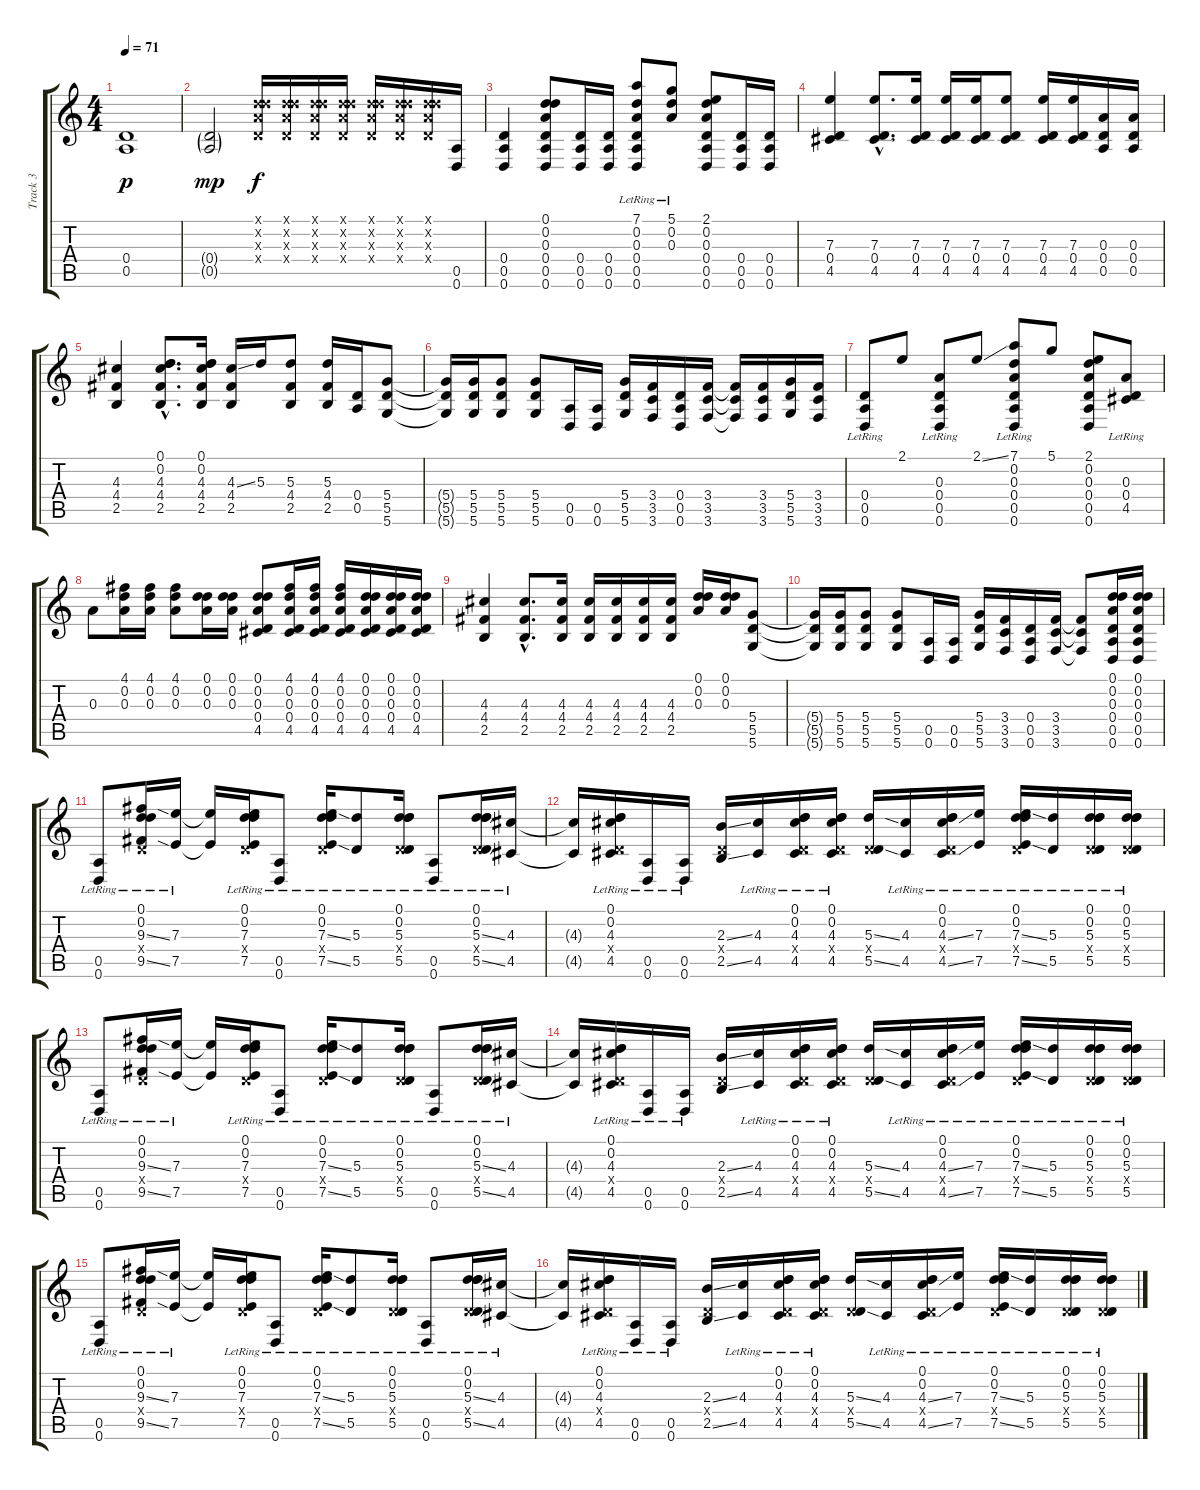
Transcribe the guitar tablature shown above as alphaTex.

\track ("Track 3" "Track 3") {instrument distortionguitar}
\staff {score tabs}
\tuning (D4 D4 A3 D3 A2 D2) {hide}
\ts (4 4)
\tempo 71
\clef g2
\ks c
(0.4 0.5).1{dy p} |
(0.4{g} 0.5{g}).2{dy mp} (0.1{x} 0.2{x} 0.3{x} 0.4{x}).16{dy f} (0.1{x} 0.2{x} 0.3{x} 0.4{x}).16 (0.1{x} 0.2{x} 0.3{x} 0.4{x}).16 (0.1{x} 0.2{x} 0.3{x} 0.4{x}).16 (0.1{x} 0.2{x} 0.3{x} 0.4{x}).16 (0.1{x} 0.2{x} 0.3{x} 0.4{x}).16 (0.1{x} 0.2{x} 0.3{x} 0.4{x}).16 (0.5 0.6).16 |
(0.4 0.5 0.6).4 (0.1 0.2 0.3 0.4 0.5 0.6).8 (0.4 0.5 0.6).16 (0.4 0.5 0.6).16 (7.1 0.2{lr} 0.3{lr} 0.4{lr} 0.5{lr} 0.6{lr}).8 (5.1 0.2{lr} 0.3{lr}).8 (2.1 0.2 0.3 0.4 0.5 0.6).8 (0.4 0.5 0.6).16 (0.4 0.5 0.6).16 |
(7.3 0.4 4.5).4 (7.3{hac} 0.4{hac} 4.5{hac}).8{d} (7.3 0.4 4.5).16 (7.3 0.4 4.5).16 (7.3 0.4 4.5).16 (7.3 0.4 4.5).8 (7.3 0.4 4.5).16 (7.3 0.4 4.5).16 (0.3 0.4 0.5).16 (0.3 0.4 0.5).16 |
(4.3 4.4 2.5).4 (0.1{hac} 0.2{hac} 4.3{hac} 4.4{hac} 2.5{hac}).8{d} (0.1 0.2 4.3 4.4 2.5).16 (4.3{ss} 4.4 2.5).16 5.3.16 (5.3 4.4 2.5).8 (5.3 4.4 2.5).16 (0.4 0.5).16 (5.4 5.5 5.6).8 |
(5.4{t} 5.5{t} 5.6{t}).16 (5.4 5.5 5.6).16 (5.4 5.5 5.6).8 (5.4 5.5 5.6).8 (0.5 0.6).16 (0.5 0.6).16 (5.4 5.5 5.6).16 (3.4 3.5 3.6).16 (0.4 0.5 0.6).16 (3.4 3.5 3.6).16 (3.4{t} 3.5{t} 3.6{t}).16 (3.4 3.5 3.6).16 (5.4 5.5 5.6).16 (3.4 3.5 3.6).16 |
(0.4{lr} 0.5{lr} 0.6{lr}).8 2.1.8 (0.3{lr} 0.4{lr} 0.5{lr} 0.6{lr}).8 2.1{ss}.8 (7.1 0.2{lr} 0.3{lr} 0.4{lr} 0.5{lr} 0.6{lr}).8 5.1.8 (2.1 0.2 0.3 0.4 0.5 0.6).8 (0.3{lr} 0.4{lr} 4.5{lr}).8 |
0.3.8 (4.1 0.2 0.3).16 (4.1 0.2 0.3).16 (4.1 0.2 0.3).8 (0.1 0.2 0.3).16 (0.1 0.2 0.3).16 (0.1 0.2 0.3 0.4 4.5).8 (4.1 0.2 0.3 0.4 4.5).16 (4.1 0.2 0.3 0.4 4.5).16 (4.1 0.2 0.3 0.4 4.5).16 (0.1 0.2 0.3 0.4 4.5).16 (0.1 0.2 0.3 0.4 4.5).16 (0.1 0.2 0.3 0.4 4.5).16 |
(4.3 4.4 2.5).4 (4.3{hac} 4.4{hac} 2.5{hac}).8{d} (4.3 4.4 2.5).16 (4.3 4.4 2.5).16 (4.3 4.4 2.5).16 (4.3 4.4 2.5).16 (4.3 4.4 2.5).16 (0.1 0.2 0.3).16 (0.1 0.2 0.3).16 (5.4 5.5 5.6).8 |
(5.4{t} 5.5{t} 5.6{t}).16 (5.4 5.5 5.6).16 (5.4 5.5 5.6).8 (5.4 5.5 5.6).8 (0.5 0.6).16 (0.5 0.6).16 (5.4 5.5 5.6).16 (3.4 3.5 3.6).16 (0.4 0.5 0.6).16 (3.4 3.5 3.6).16 (3.4{t} 3.5{t} 3.6{t}).8 (0.1 0.2 0.3 0.4 0.5 0.6).16 (0.1 0.2 0.3 0.4 0.5 0.6).16 |
(0.5{lr} 0.6{lr}).8 (0.1{lr} 0.2{lr} 9.3{ss} 0.4{x} 9.5{ss}).16 (7.3{lr} 7.5{lr}).16 (7.3{t} 7.5{t}).16 (0.1{lr} 0.2{lr} 7.3{lr} 0.4{x} 7.5{lr}).16 (0.5{lr} 0.6{lr}).8 (0.1{lr} 0.2{lr} 7.3{ss} 0.4{x} 7.5{ss}).16 (5.3{lr} 5.5{lr}).8 (0.1{lr} 0.2{lr} 5.3{lr} 0.4{x} 5.5{lr}).16 (0.5{lr} 0.6{lr}).8 (0.1{lr} 0.2{lr} 5.3{ss} 0.4{x} 5.5{ss}).16 (4.3{lr} 4.5{lr}).16 |
(4.3{t} 4.5{t}).16 (0.1{lr} 0.2{lr} 4.3{lr} 0.4{x} 4.5{lr}).16 (0.5{lr} 0.6{lr}).16 (0.5{lr} 0.6{lr}).16 (2.3{ss} 0.4{x} 2.5{ss}).16 (4.3{lr} 4.5{lr}).16 (0.1{lr} 0.2{lr} 4.3{lr} 0.4{x} 4.5{lr}).16 (0.1{lr} 0.2{lr} 4.3{lr} 0.4{x} 4.5{lr}).16 (5.3{ss} 0.4{x} 5.5{ss}).16 (4.3{lr} 4.5{lr}).16 (0.1{lr} 0.2{lr} 4.3{ss} 0.4{x} 4.5{ss}).16 (7.3{lr} 7.5{lr}).16 (0.1{lr} 0.2{lr} 7.3{ss} 0.4{x} 7.5{ss}).16 (5.3{lr} 5.5{lr}).16 (0.1{lr} 0.2{lr} 5.3{lr} 0.4{x} 5.5{lr}).16 (0.1{lr} 0.2{lr} 5.3{lr} 0.4{x} 5.5{lr}).16 |
(0.5{lr} 0.6{lr}).8 (0.1{lr} 0.2{lr} 9.3{ss} 0.4{x} 9.5{ss}).16 (7.3{lr} 7.5{lr}).16 (7.3{t} 7.5{t}).16 (0.1{lr} 0.2{lr} 7.3{lr} 0.4{x} 7.5{lr}).16 (0.5{lr} 0.6{lr}).8 (0.1{lr} 0.2{lr} 7.3{ss} 0.4{x} 7.5{ss}).16 (5.3{lr} 5.5{lr}).8 (0.1{lr} 0.2{lr} 5.3{lr} 0.4{x} 5.5{lr}).16 (0.5{lr} 0.6{lr}).8 (0.1{lr} 0.2{lr} 5.3{ss} 0.4{x} 5.5{ss}).16 (4.3{lr} 4.5{lr}).16 |
(4.3{t} 4.5{t}).16 (0.1{lr} 0.2{lr} 4.3{lr} 0.4{x} 4.5{lr}).16 (0.5{lr} 0.6{lr}).16 (0.5{lr} 0.6{lr}).16 (2.3{ss} 0.4{x} 2.5{ss}).16 (4.3{lr} 4.5{lr}).16 (0.1{lr} 0.2{lr} 4.3{lr} 0.4{x} 4.5{lr}).16 (0.1{lr} 0.2{lr} 4.3{lr} 0.4{x} 4.5{lr}).16 (5.3{ss} 0.4{x} 5.5{ss}).16 (4.3{lr} 4.5{lr}).16 (0.1{lr} 0.2{lr} 4.3{ss} 0.4{x} 4.5{ss}).16 (7.3{lr} 7.5{lr}).16 (0.1{lr} 0.2{lr} 7.3{ss} 0.4{x} 7.5{ss}).16 (5.3{lr} 5.5{lr}).16 (0.1{lr} 0.2{lr} 5.3{lr} 0.4{x} 5.5{lr}).16 (0.1{lr} 0.2{lr} 5.3{lr} 0.4{x} 5.5{lr}).16 |
(0.5{lr} 0.6{lr}).8 (0.1{lr} 0.2{lr} 9.3{ss} 0.4{x} 9.5{ss}).16 (7.3{lr} 7.5{lr}).16 (7.3{t} 7.5{t}).16 (0.1{lr} 0.2{lr} 7.3{lr} 0.4{x} 7.5{lr}).16 (0.5{lr} 0.6{lr}).8 (0.1{lr} 0.2{lr} 7.3{ss} 0.4{x} 7.5{ss}).16 (5.3{lr} 5.5{lr}).8 (0.1{lr} 0.2{lr} 5.3{lr} 0.4{x} 5.5{lr}).16 (0.5{lr} 0.6{lr}).8 (0.1{lr} 0.2{lr} 5.3{ss} 0.4{x} 5.5{ss}).16 (4.3{lr} 4.5{lr}).16 |
(4.3{t} 4.5{t}).16 (0.1{lr} 0.2{lr} 4.3{lr} 0.4{x} 4.5{lr}).16 (0.5{lr} 0.6{lr}).16 (0.5{lr} 0.6{lr}).16 (2.3{ss} 0.4{x} 2.5{ss}).16 (4.3{lr} 4.5{lr}).16 (0.1{lr} 0.2{lr} 4.3{lr} 0.4{x} 4.5{lr}).16 (0.1{lr} 0.2{lr} 4.3{lr} 0.4{x} 4.5{lr}).16 (5.3{ss} 0.4{x} 5.5{ss}).16 (4.3{lr} 4.5{lr}).16 (0.1{lr} 0.2{lr} 4.3{ss} 0.4{x} 4.5{ss}).16 (7.3{lr} 7.5{lr}).16 (0.1{lr} 0.2{lr} 7.3{ss} 0.4{x} 7.5{ss}).16 (5.3{lr} 5.5{lr}).16 (0.1{lr} 0.2{lr} 5.3{lr} 0.4{x} 5.5{lr}).16 (0.1{lr} 0.2{lr} 5.3{lr} 0.4{x} 5.5{lr}).16
